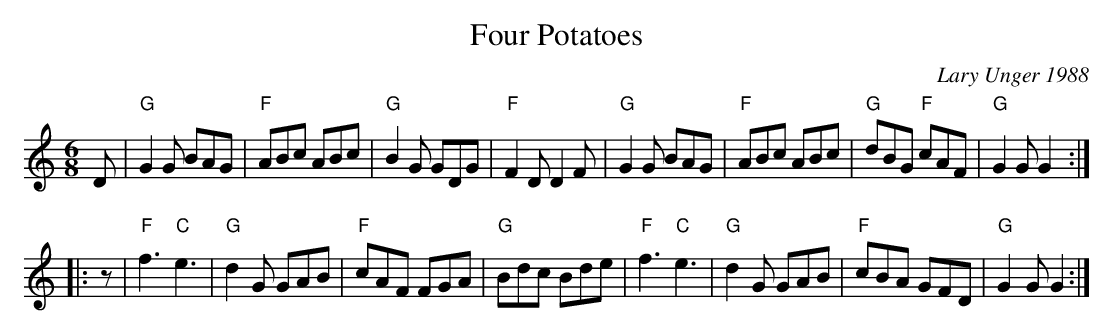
X:1
T: Four Potatoes
C: Lary Unger 1988
M: 6/8
L: 1/8
K: Gmix
D \
| "G"G2G BAG | "F"ABc ABc | "G"B2G GDG | "F"F2D D2F \
| "G"G2G BAG | "F"ABc ABc | "G"dBG "F"cAF | "G"G2G G2 :|
|: z \
| "F"f3 "C"e3 | "G"d2G GAB | "F"cAF FGA | "G"Bdc Bde \
| "F"f3 "C"e3 | "G"d2G GAB | "F"cBA GFD | "G"G2G G2 :|
